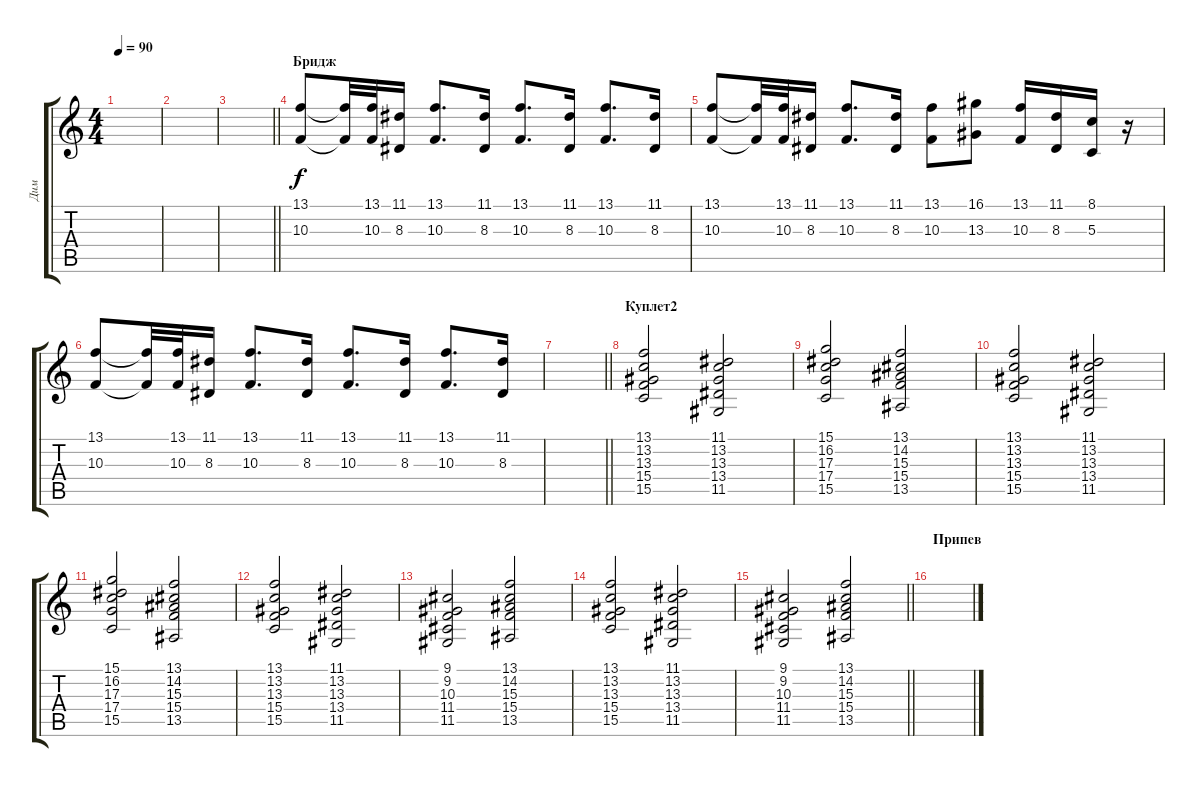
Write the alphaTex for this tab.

\track ("Дим" "Дим") {instrument synthstrings2}
\staff {score tabs}
\tuning (E4 B3 G3 D3 A2 E2) {hide}
\ts (4 4)
\tempo 90
\clef g2
\ks c
|
|
\barLineRight lightlight
|
\section ("" "Бридж")
(13.1 10.3).8 (13.1{t} 10.3{t}).32 (13.1 10.3).32 (11.1 8.3).16 (13.1 10.3).8{d} (11.1 8.3).16 (13.1 10.3).8{d} (11.1 8.3).16 (13.1 10.3).8{d} (11.1 8.3).16 |
(13.1 10.3).8 (13.1{t} 10.3{t}).32 (13.1 10.3).32 (11.1 8.3).16 (13.1 10.3).8{d} (11.1 8.3).16 (13.1 10.3).8 (16.1 13.3).8 (13.1 10.3).16 (11.1 8.3).16 (8.1 5.3).16 r.16 |
(13.1 10.3).8 (13.1{t} 10.3{t}).32 (13.1 10.3).32 (11.1 8.3).16 (13.1 10.3).8{d} (11.1 8.3).16 (13.1 10.3).8{d} (11.1 8.3).16 (13.1 10.3).8{d} (11.1 8.3).16 |
\barLineRight lightlight
|
\section ("" "Куплет2")
(13.1 13.2 13.3 15.4 15.5).2{instrument synthstrings2} (11.1 13.2 13.3 13.4 11.5).2 |
(15.1 16.2 17.3 17.4 15.5).2 (13.1 14.2 15.3 15.4 13.5).2 |
(13.1 13.2 13.3 15.4 15.5).2 (11.1 13.2 13.3 13.4 11.5).2 |
(15.1 16.2 17.3 17.4 15.5).2 (13.1 14.2 15.3 15.4 13.5).2 |
(13.1 13.2 13.3 15.4 15.5).2 (11.1 13.2 13.3 13.4 11.5).2 |
(9.1 9.2 10.3 11.4 11.5).2 (13.1 14.2 15.3 15.4 13.5).2 |
(13.1 13.2 13.3 15.4 15.5).2 (11.1 13.2 13.3 13.4 11.5).2 |
\barLineRight lightlight
(9.1 9.2 10.3 11.4 11.5).2 (13.1 14.2 15.3 15.4 13.5).2 |
\section ("" "Припев")
